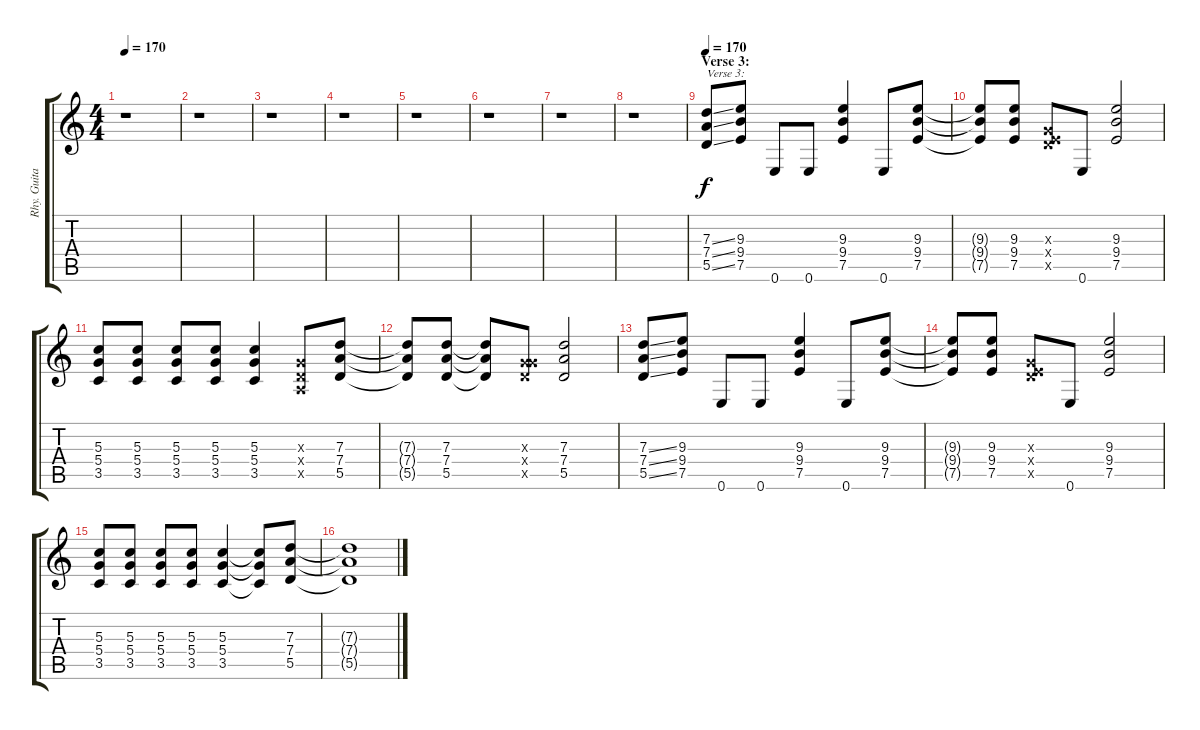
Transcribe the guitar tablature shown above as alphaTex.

\track ("Rhy. Guitar 1" "Rhy. Guita") {instrument distortionguitar}
\staff {score tabs}
\tuning (E4 B3 G3 D3 A2 E2) {hide}
\ts (4 4)
\tempo 170
\clef g2
\ks c
r.1{dy f} |
r.1 |
r.1 |
r.1 |
r.1 |
r.1 |
r.1 |
r.1 |
\section ("" "Verse 3:")
\tempo 170
(7.3{ss} 7.4{ss} 5.5{ss}).8{txt "Verse 3:"} (9.3 9.4 7.5).8 0.6.8 0.6.8 (9.3 9.4 7.5).4 0.6.8 (9.3 9.4 7.5).8 |
(9.3{t} 9.4{t} 7.5{t}).8 (9.3 9.4 7.5).8 (0.3{x} 0.4{x} 7.5{x}).8 0.6.8 (9.3 9.4 7.5).2 |
(5.3 5.4 3.5).8 (5.3 5.4 3.5).8 (5.3 5.4 3.5).8 (5.3 5.4 3.5).8 (5.3 5.4 3.5).4 (0.3{x} 0.4{x} 0.5{x}).8 (7.3 7.4 5.5).8 |
(7.3{t} 7.4{t} 5.5{t}).8 (7.3 7.4 5.5).8 (7.3{t} 7.4{t} 5.5{t}).8 (0.3{x} 5.4{x} 5.5{x}).8 (7.3 7.4 5.5).2 |
(7.3{ss} 7.4{ss} 5.5{ss}).8 (9.3 9.4 7.5).8 0.6.8 0.6.8 (9.3 9.4 7.5).4 0.6.8 (9.3 9.4 7.5).8 |
(9.3{t} 9.4{t} 7.5{t}).8 (9.3 9.4 7.5).8 (0.3{x} 0.4{x} 7.5{x}).8 0.6.8 (9.3 9.4 7.5).2 |
(5.3 5.4 3.5).8 (5.3 5.4 3.5).8 (5.3 5.4 3.5).8 (5.3 5.4 3.5).8 (5.3 5.4 3.5).4 (5.3{t} 5.4{t} 3.5{t}).8 (7.3 7.4 5.5).8 |
(7.3{t} 7.4{t} 5.5{t}).1
